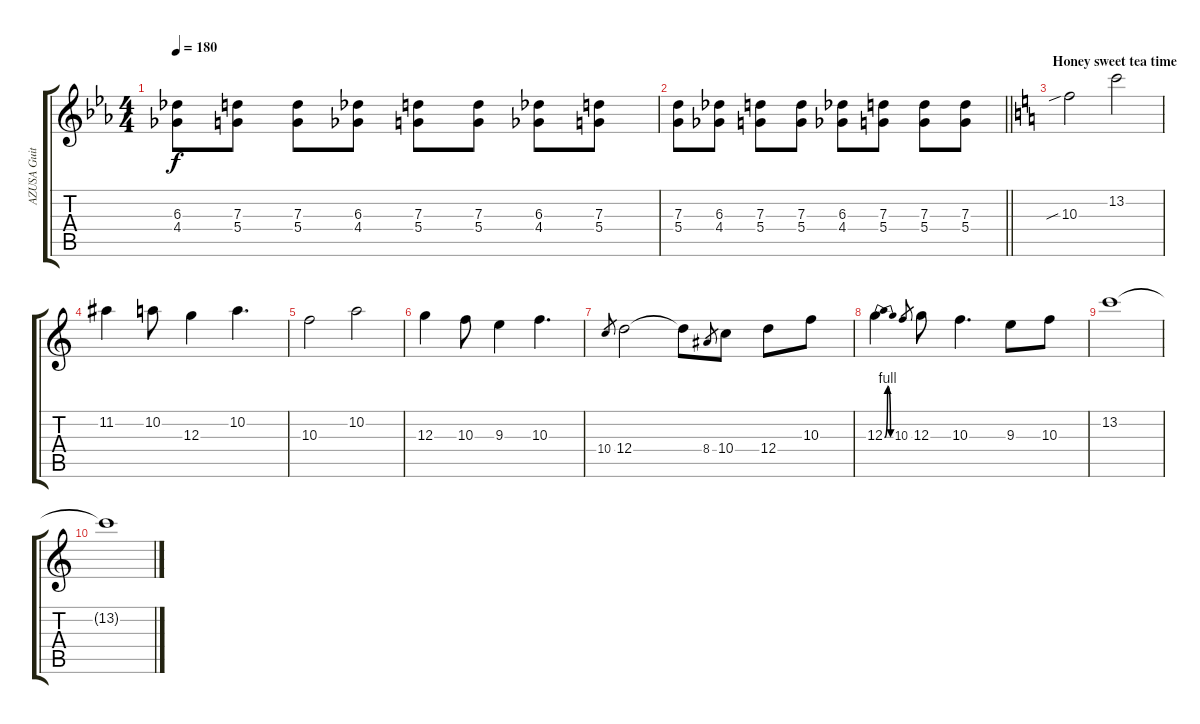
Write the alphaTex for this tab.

\track ("AZUSA Guitar" "AZUSA Guit") {instrument distortionguitar}
\staff {score tabs}
\tuning (E4 B3 G3 D3 A2 E2) {hide}
\ts (4 4)
\tempo 180
\clef g2
\ks cminor
(6.3 4.4).8{dy f} (7.3 5.4).8 (7.3 5.4).8 (6.3 4.4).8 (7.3 5.4).8 (7.3 5.4).8 (6.3 4.4).8 (7.3 5.4).8 |
\barLineRight lightlight
(7.3 5.4).8 (6.3 4.4).8 (7.3 5.4).8 (7.3 5.4).8 (6.3 4.4).8 (7.3 5.4).8 (7.3 5.4).8 (7.3 5.4).8 |
\section ("" "Honey sweet tea time")
\ks c
10.3{sib}.2{balance 8} 13.2.2 |
11.2.4 10.2.8 12.3.4 10.2.4{d} |
10.3.2 10.2.2 |
12.3.4 10.3.8 9.3.4 10.3.4{d} |
10.4.8{gr} 12.4.2 12.4{t}.8 8.4.8{gr} 10.4.8 12.4.8 10.3.8 |
12.3{be (bendrelease 0 0 30 4 30 4 60 0)}.4 10.3.8{gr} 12.3.8 10.3.4{d} 9.3.8 10.3.8 |
13.2.1 |
13.2{t}.1
